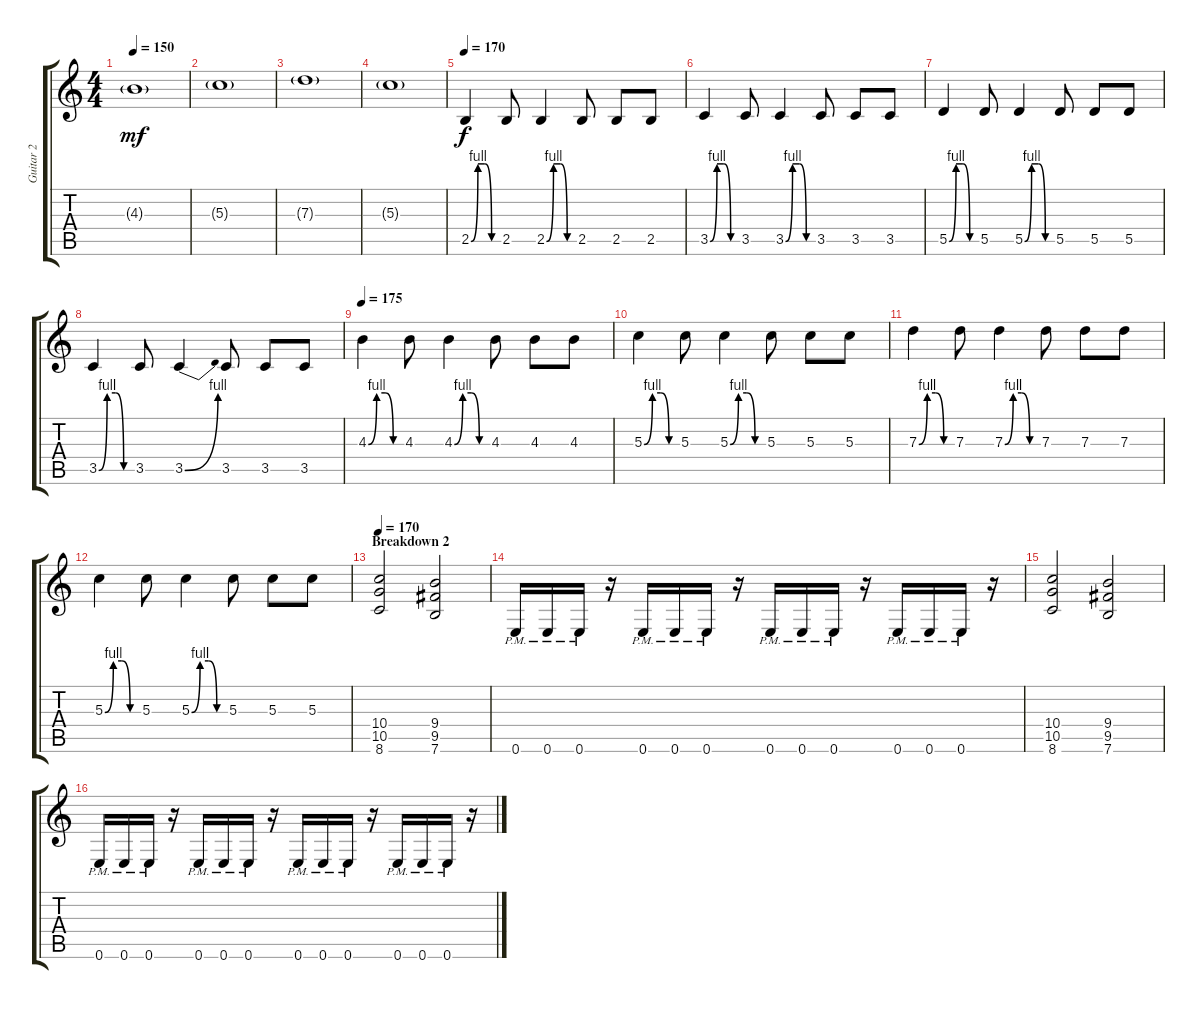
\track ("Guitar 2" "Guitar 2") {instrument distortionguitar}
\staff {score tabs}
\tuning (E4 B3 G3 D3 A2 E2) {hide}
\ts (4 4)
\tempo 150
\clef g2
\ks c
4.3{g}.1{dy mf} |
5.3{g}.1 |
7.3{g}.1 |
5.3{g}.1 |
\tempo 150
\tempo 170
2.5{be (custom 0 0 15 4 30 4 45 0 60 0)}.4{dy f volume 11} 2.5.8 2.5{be (custom 0 0 15 4 30 4 45 0 60 0)}.4 2.5.8 2.5.8 2.5.8 |
3.5{be (custom 0 0 15 4 30 4 45 0 60 0)}.4 3.5.8 3.5{be (custom 0 0 15 4 30 4 45 0 60 0)}.4 3.5.8 3.5.8 3.5.8 |
5.5{be (custom 0 0 15 4 30 4 45 0 60 0)}.4 5.5.8 5.5{be (custom 0 0 15 4 30 4 45 0 60 0)}.4 5.5.8 5.5.8 5.5.8 |
3.5{be (custom 0 0 15 4 30 4 45 0 60 0)}.4 3.5.8 3.5{be (bend 0 0 60 4)}.4 3.5.8 3.5.8 3.5.8 |
\tempo 175
4.3{be (custom 0 0 15 4 30 4 45 0 60 0)}.4 4.3.8 4.3{be (custom 0 0 15 4 30 4 45 0 60 0)}.4 4.3.8 4.3.8 4.3.8 |
5.3{be (custom 0 0 15 4 30 4 45 0 60 0)}.4 5.3.8 5.3{be (custom 0 0 15 4 30 4 45 0 60 0)}.4 5.3.8 5.3.8 5.3.8 |
7.3{be (custom 0 0 15 4 30 4 45 0 60 0)}.4 7.3.8 7.3{be (custom 0 0 15 4 30 4 45 0 60 0)}.4 7.3.8 7.3.8 7.3.8 |
5.3{be (custom 0 0 15 4 30 4 45 0 60 0)}.4 5.3.8 5.3{be (custom 0 0 15 4 30 4 45 0 60 0)}.4 5.3.8 5.3.8 5.3.8 |
\section ("" "Breakdown 2")
\tempo 170
(10.4 10.5 8.6).2 (9.4 9.5 7.6).2 |
0.6{pm}.16 0.6{pm}.16 0.6{pm}.16 r.16 0.6{pm}.16 0.6{pm}.16 0.6{pm}.16 r.16 0.6{pm}.16 0.6{pm}.16 0.6{pm}.16 r.16 0.6{pm}.16 0.6{pm}.16 0.6{pm}.16 r.16 |
(10.4 10.5 8.6).2 (9.4 9.5 7.6).2 |
0.6{pm}.16 0.6{pm}.16 0.6{pm}.16 r.16 0.6{pm}.16 0.6{pm}.16 0.6{pm}.16 r.16 0.6{pm}.16 0.6{pm}.16 0.6{pm}.16 r.16 0.6{pm}.16 0.6{pm}.16 0.6{pm}.16 r.16
